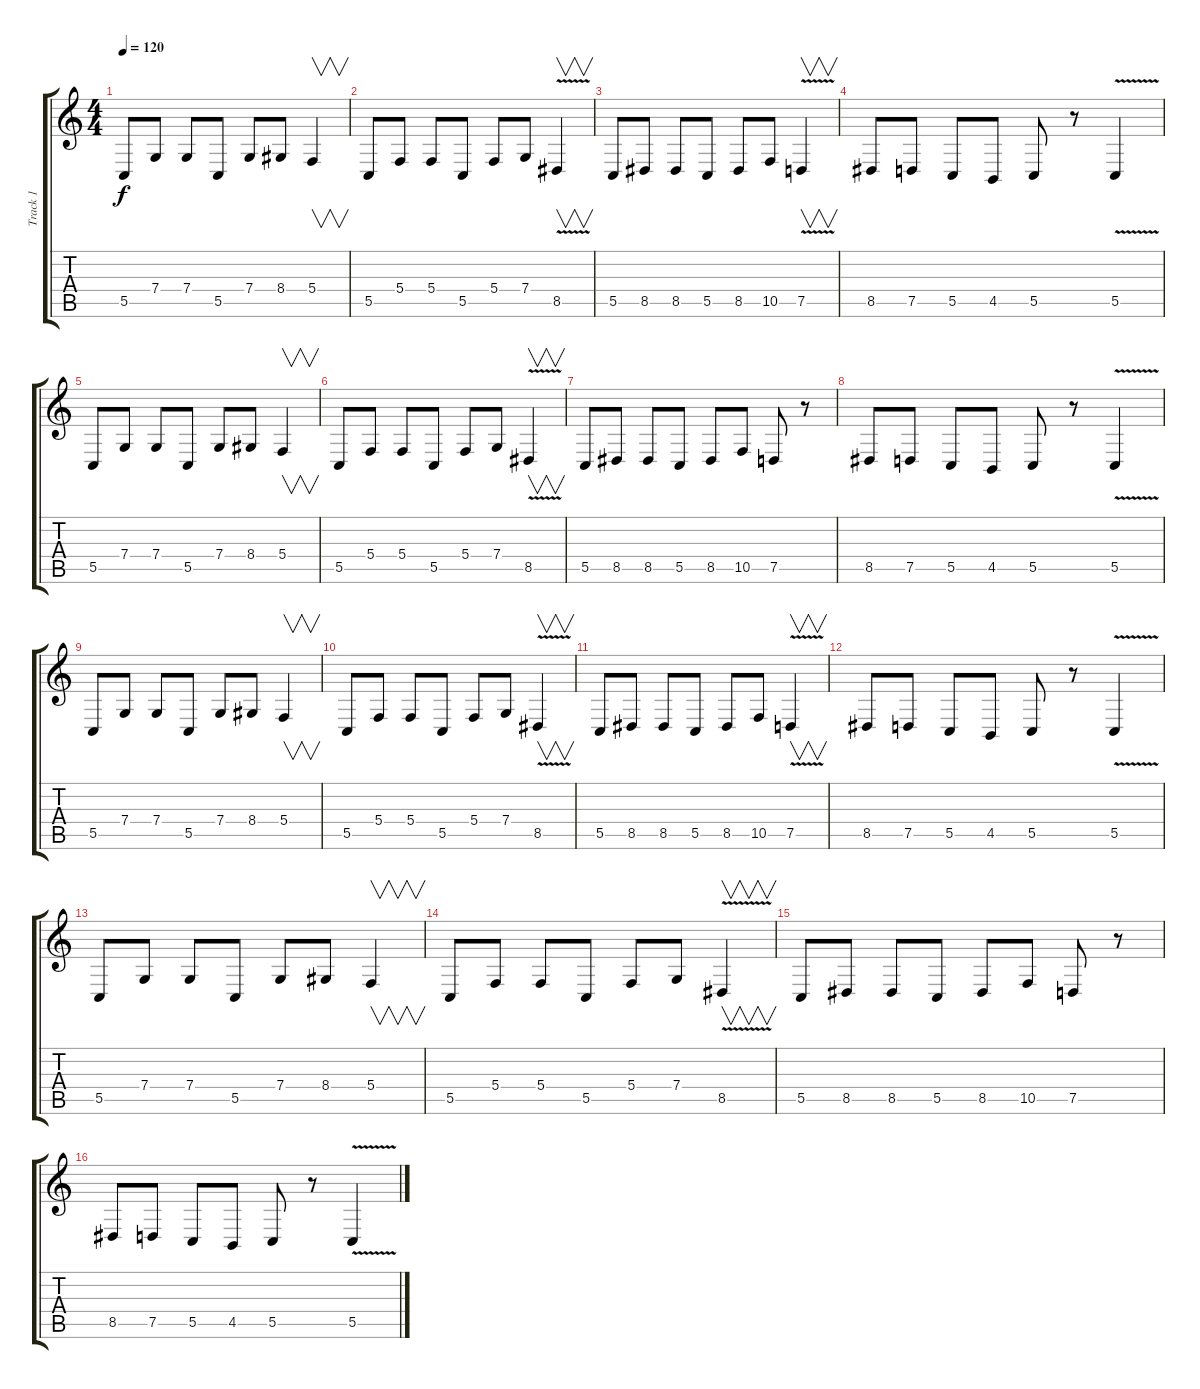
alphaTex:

\track ("Track 1" "Track 1") {instrument violin}
\staff {score tabs}
\tuning (D4 A3 F3 C3 G2 C2) {hide}
\ts (4 4)
\tempo 120
\clef g2
\ks c
5.5.8{dy f instrument violin} 7.4.8 7.4.8 5.5.8 7.4.8 8.4.8 5.4.4{v} |
5.5.8 5.4.8 5.4.8 5.5.8 5.4.8 7.4.8 8.5{v}.4{v} |
5.5.8 8.5.8 8.5.8 5.5.8 8.5.8 10.5.8 7.5{v}.4{v} |
8.5.8 7.5.8 5.5.8 4.5.8 5.5.8 r.8 5.5{v}.4 |
5.5.8 7.4.8 7.4.8 5.5.8 7.4.8 8.4.8 5.4.4{v} |
5.5.8 5.4.8 5.4.8 5.5.8 5.4.8 7.4.8 8.5{v}.4{v} |
5.5.8 8.5.8 8.5.8 5.5.8 8.5.8 10.5.8 7.5.8 r.8 |
8.5.8 7.5.8 5.5.8 4.5.8 5.5.8 r.8 5.5{v}.4 |
5.5.8 7.4.8 7.4.8 5.5.8 7.4.8 8.4.8 5.4.4{v} |
5.5.8 5.4.8 5.4.8 5.5.8 5.4.8 7.4.8 8.5{v}.4{v} |
5.5.8 8.5.8 8.5.8 5.5.8 8.5.8 10.5.8 7.5{v}.4{v} |
8.5.8 7.5.8 5.5.8 4.5.8 5.5.8 r.8 5.5{v}.4 |
5.5.8 7.4.8 7.4.8 5.5.8 7.4.8 8.4.8 5.4.4{v} |
5.5.8 5.4.8 5.4.8 5.5.8 5.4.8 7.4.8 8.5{v}.4{v} |
5.5.8 8.5.8 8.5.8 5.5.8 8.5.8 10.5.8 7.5.8 r.8 |
8.5.8 7.5.8 5.5.8 4.5.8 5.5.8 r.8 5.5{v}.4
